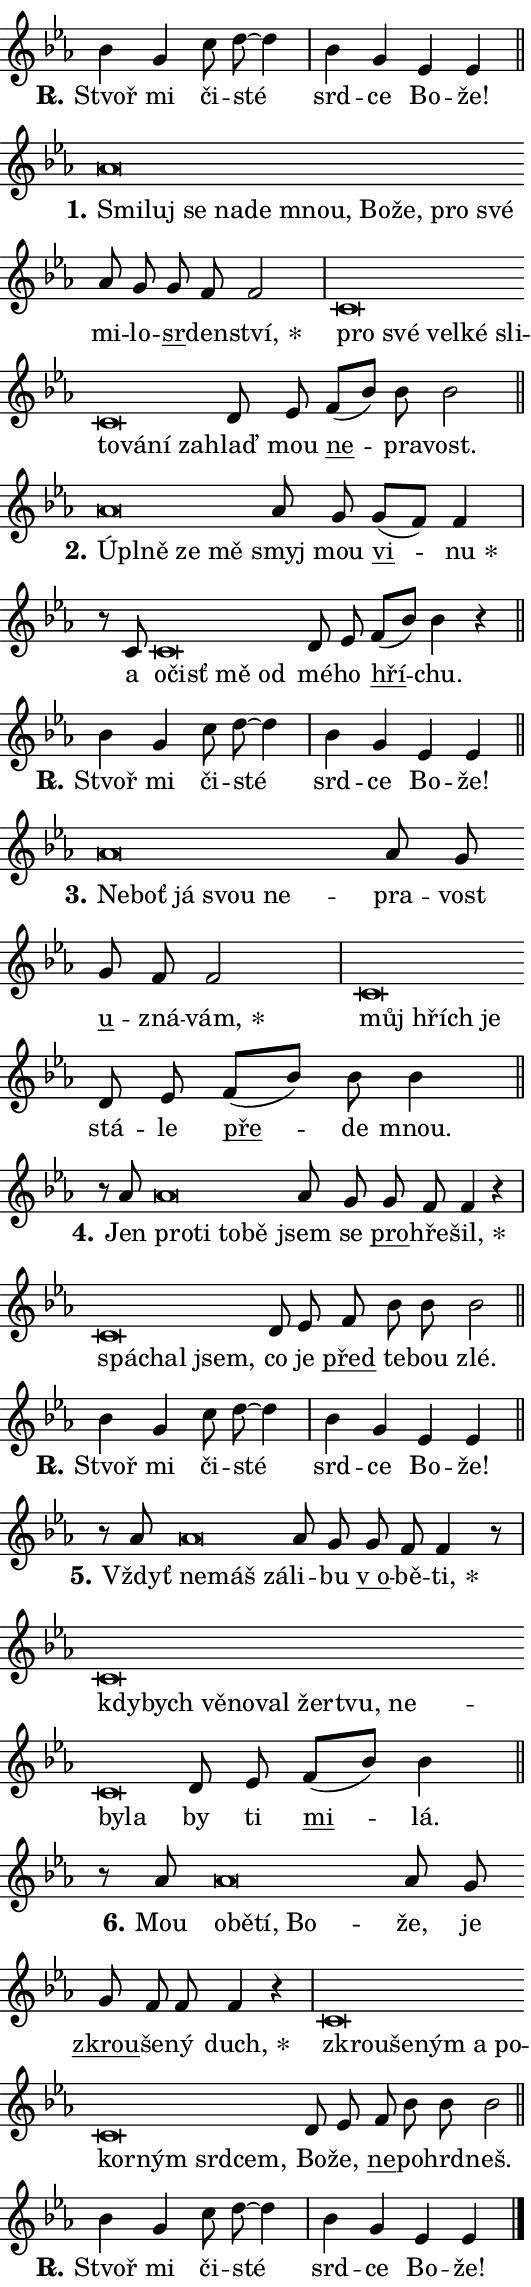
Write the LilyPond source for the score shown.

\version "2.24.0"
\header { tagline = "" }
\paper {
  indent = 0\cm
  top-margin = 0\cm
  right-margin = 0.13\cm % to fit lyric hyphens
  bottom-margin = 0\cm
  left-margin = 0\cm
  paper-width = 9\cm
  page-breaking = #ly:one-page-breaking
  system-system-spacing.basic-distance = #11
  score-system-spacing.basic-distance = #11
  ragged-last = ##f
}


%% Author: Thomas Morley
%% https://lists.gnu.org/archive/html/lilypond-user/2020-05/msg00002.html
#(define (line-position grob)
"Returns position of @var[grob} in current system:
   @code{'start}, if at first time-step
   @code{'end}, if at last time-step
   @code{'middle} otherwise
"
  (let* ((col (ly:item-get-column grob))
         (ln (ly:grob-object col 'left-neighbor))
         (rn (ly:grob-object col 'right-neighbor))
         (col-to-check-left (if (ly:grob? ln) ln col))
         (col-to-check-right (if (ly:grob? rn) rn col))
         (break-dir-left
           (and
             (ly:grob-property col-to-check-left 'non-musical #f)
             (ly:item-break-dir col-to-check-left)))
         (break-dir-right
           (and
             (ly:grob-property col-to-check-right 'non-musical #f)
             (ly:item-break-dir col-to-check-right))))
        (cond ((eqv? 1 break-dir-left) 'start)
              ((eqv? -1 break-dir-right) 'end)
              (else 'middle))))

#(define (tranparent-at-line-position vctor)
  (lambda (grob)
  "Relying on @code{line-position} select the relevant enry from @var{vctor}.
Used to determine transparency,"
    (case (line-position grob)
      ((end) (not (vector-ref vctor 0)))
      ((middle) (not (vector-ref vctor 1)))
      ((start) (not (vector-ref vctor 2))))))

noteHeadBreakVisibility =
#(define-music-function (break-visibility)(vector?)
"Makes @code{NoteHead}s transparent relying on @var{break-visibility}"
#{
  \override NoteHead.transparent =
    #(tranparent-at-line-position break-visibility)
#})

#(define delete-ledgers-for-transparent-note-heads
  (lambda (grob)
    "Reads whether a @code{NoteHead} is transparent.
If so this @code{NoteHead} is removed from @code{'note-heads} from
@var{grob}, which is supposed to be @code{LedgerLineSpanner}.
As a result ledgers are not printed for this @code{NoteHead}"
    (let* ((nhds-array (ly:grob-object grob 'note-heads))
           (nhds-list
             (if (ly:grob-array? nhds-array)
                 (ly:grob-array->list nhds-array)
                 '()))
           ;; Relies on the transparent-property being done before
           ;; Staff.LedgerLineSpanner.after-line-breaking is executed.
           ;; This is fragile ...
           (to-keep
             (remove
               (lambda (nhd)
                 (ly:grob-property nhd 'transparent #f))
               nhds-list)))
      ;; TODO find a better method to iterate over grob-arrays, similiar
      ;; to filter/remove etc for lists
      ;; For now rebuilt from scratch
      (set! (ly:grob-object grob 'note-heads)  '())
      (for-each
        (lambda (nhd)
          (ly:pointer-group-interface::add-grob grob 'note-heads nhd))
        to-keep))))

squashNotes = {
  \override NoteHead.X-extent = #'(-0.2 . 0.2)
  \override NoteHead.Y-extent = #'(-0.75 . 0)
  \override NoteHead.stencil =
    #(lambda (grob)
       (let ((pos (ly:grob-property grob 'staff-position)))
         (begin
           (if (< pos -7) (display "ERROR: Lower brevis then expected\n") (display ""))
           (if (<= pos -6) ly:text-interface::print ly:note-head::print))))
}
unSquashNotes = {
  \revert NoteHead.X-extent
  \revert NoteHead.Y-extent
  \revert NoteHead.stencil
}

hideNotes = \noteHeadBreakVisibility #begin-of-line-visible
unHideNotes = \noteHeadBreakVisibility #all-visible

% work-around for resetting accidentals
% https://lilypond.org/doc/v2.23/Documentation/notation/displaying-rhythms#unmetered-music
cadenzaMeasure = {
  \cadenzaOff
  \partial 1024 s1024
  \cadenzaOn
}

#(define-markup-command (accent layout props text) (markup?)
  "Underline accented syllable"
  (interpret-markup layout props
    #{\markup \override #'(offset . 4.3) \underline { #text }#}))

responsum = \markup \concat {
  "R" \hspace #-1.05 \path #0.1 #'((moveto 0 0.07) (lineto 0.9 0.8)) \hspace #0.05 "."
}

spaceSize = #0.6828661417322834 % exact space size for TeX Gyre Schola

\layout {
  \context {
    \Staff
    \remove "Time_signature_engraver"
    \override LedgerLineSpanner.after-line-breaking = #delete-ledgers-for-transparent-note-heads
  }
  \context {
    \Lyrics {
      \override LyricSpace.minimum-distance = \spaceSize
      \override LyricText.font-name = #"TeX Gyre Schola"
      \override LyricText.font-size = 1
      \override StanzaNumber.font-name = #"TeX Gyre Schola Bold"
      \override StanzaNumber.font-size = 1
    }
  }
  \context {
    \Score 
    \override NoteHead.text =
      #(lambda (grob) 
        (let ((pos (ly:grob-property grob 'staff-position)))
          #{\markup {
            \combine
              \halign #-0.55 \raise #(if (= pos -6) 0 0.5) \override #'(thickness . 2) \draw-line #'(3.2 . 0)
              \musicglyph "noteheads.sM1"
          }#}))
  }
}

% magnetic-lyrics.ily
%
%   written by
%     Jean Abou Samra <jean@abou-samra.fr>
%     Werner Lemberg <wl@gnu.org>
%
%   adapted by
%     Jiri Hon <jiri.hon@gmail.com>
%
% Version 2022-Apr-15

% https://www.mail-archive.com/lilypond-user@gnu.org/msg149350.html

#(define (Left_hyphen_pointer_engraver context)
   "Collect syllable-hyphen-syllable occurrences in lyrics and store
them in properties.  This engraver only looks to the left.  For
example, if the lyrics input is @code{foo -- bar}, it does the
following.

@itemize @bullet
@item
Set the @code{text} property of the @code{LyricHyphen} grob between
@q{foo} and @q{bar} to @code{foo}.

@item
Set the @code{left-hyphen} property of the @code{LyricText} grob with
text @q{foo} to the @code{LyricHyphen} grob between @q{foo} and
@q{bar}.
@end itemize

Use this auxiliary engraver in combination with the
@code{lyric-@/text::@/apply-@/magnetic-@/offset!} hook."
   (let ((hyphen #f)
         (text #f))
     (make-engraver
      (acknowledgers
       ((lyric-syllable-interface engraver grob source-engraver)
        (set! text grob)))
      (end-acknowledgers
       ((lyric-hyphen-interface engraver grob source-engraver)
        ;(when (not (grob::has-interface grob 'lyric-space-interface))
          (set! hyphen grob)));)
      ((stop-translation-timestep engraver)
       (when (and text hyphen)
         (ly:grob-set-object! text 'left-hyphen hyphen))
       (set! text #f)
       (set! hyphen #f)))))

#(define (lyric-text::apply-magnetic-offset! grob)
   "If the space between two syllables is less than the value in
property @code{LyricText@/.details@/.squash-threshold}, move the right
syllable to the left so that it gets concatenated with the left
syllable.

Use this function as a hook for
@code{LyricText@/.after-@/line-@/breaking} if the
@code{Left_@/hyphen_@/pointer_@/engraver} is active."
   (let ((hyphen (ly:grob-object grob 'left-hyphen #f)))
     (when hyphen
       (let ((left-text (ly:spanner-bound hyphen LEFT)))
         (when (grob::has-interface left-text 'lyric-syllable-interface)
           (let* ((common (ly:grob-common-refpoint grob left-text X))
                  (this-x-ext (ly:grob-extent grob common X))
                  (left-x-ext
                   (begin
                     ;; Trigger magnetism for left-text.
                     (ly:grob-property left-text 'after-line-breaking)
                     (ly:grob-extent left-text common X)))
                  ;; `delta` is the gap width between two syllables.
                  (delta (- (interval-start this-x-ext)
                            (interval-end left-x-ext)))
                  (details (ly:grob-property grob 'details))
                  (threshold (assoc-get 'squash-threshold details 0.2)))
             (when (< delta threshold)
               (let* (;; We have to manipulate the input text so that
                      ;; ligatures crossing syllable boundaries are not
                      ;; disabled.  For languages based on the Latin
                      ;; script this is essentially a beautification.
                      ;; However, for non-Western scripts it can be a
                      ;; necessity.
                      (lt (ly:grob-property left-text 'text))
                      (rt (ly:grob-property grob 'text))
                      (is-space (grob::has-interface hyphen 'lyric-space-interface))
                      (space (if is-space " " ""))
                      (extra-delta (if is-space spaceSize 0))
                      ;; Append new syllable.
                      (ltrt-space (if (and (string? lt) (string? rt))
                                (string-append lt space rt)
                                (make-concat-markup (list lt space rt))))
                      ;; Right-align `ltrt` to the right side.
                      (ltrt-space-markup (grob-interpret-markup
                               grob
                               (make-translate-markup
                                (cons (interval-length this-x-ext) 0)
                                (make-right-align-markup ltrt-space)))))
                 (begin
                   ;; Don't print `left-text`.
                   (ly:grob-set-property! left-text 'stencil #f)
                   ;; Set text and stencil (which holds all collected
                   ;; syllables so far) and shift it to the left.
                   (ly:grob-set-property! grob 'text ltrt-space)
                   (ly:grob-set-property! grob 'stencil ltrt-space-markup)
                   (ly:grob-translate-axis! grob (- (- delta extra-delta)) X))))))))))


#(define (lyric-hyphen::displace-bounds-first grob)
   ;; Make very sure this callback isn't triggered too early.
   (let ((left (ly:spanner-bound grob LEFT))
         (right (ly:spanner-bound grob RIGHT)))
     (ly:grob-property left 'after-line-breaking)
     (ly:grob-property right 'after-line-breaking)
     (ly:lyric-hyphen::print grob)))

squashThreshold = #0.4

\layout {
  \context {
    \Lyrics
    \consists #Left_hyphen_pointer_engraver
    \override LyricText.after-line-breaking =
      #lyric-text::apply-magnetic-offset!
    \override LyricHyphen.stencil = #lyric-hyphen::displace-bounds-first
    \override LyricText.details.squash-threshold = \squashThreshold
    \override LyricHyphen.minimum-distance = 0
    \override LyricHyphen.minimum-length = \squashThreshold
  }
}

squashText = \override LyricText.details.squash-threshold = 9999
unSquashText = \override LyricText.details.squash-threshold = \squashThreshold

leftText = \override LyricText.self-alignment-X = #LEFT
unLeftText = \revert LyricText.self-alignment-X

starOffset = #(lambda (grob) 
                (let ((x_offset (ly:self-alignment-interface::aligned-on-x-parent grob)))
                  (if (= x_offset 0) 0 (+ x_offset 1.2))))

star = #(define-music-function (syllable)(string?)
"Append star separator at the end of a syllable"
#{
  \once \override LyricText.X-offset = #starOffset
  \lyricmode { \markup {
    #syllable
    \override #'((font-name . "TeX Gyre Schola Bold")) \hspace #0.2 \lower #0.65 \larger "*"
  } }
#})

starAccent = #(define-music-function (syllable)(string?)
"Append star separator at the end of a syllable and make accent"
#{
  \once \override LyricText.X-offset = #starOffset
  \lyricmode { \markup {
    \accent #syllable
    \override #'((font-name . "TeX Gyre Schola Bold")) \hspace #0.2 \lower #0.65 \larger "*"
  } }
#})

breath = #(define-music-function (syllable)(string?)
"Append breathing indicator at the end of a syllable"
#{
  \lyricmode { \markup { #syllable "+" } }
#})

optionalBreath = #(define-music-function (syllable)(string?)
"Append optional breathing indicator at the end of a syllable"
#{
  \lyricmode { \markup { #syllable "(+)" } }
#})


\score {
    <<
        \new Voice = "melody" { \cadenzaOn \key es \major \relative { bes'4 g c8 d8~ d4 \cadenzaMeasure \bar "|" bes4 g \bar "" es es \cadenzaMeasure \bar "||" \break } }
        \new Lyrics \lyricsto "melody" { \lyricmode { \set stanza = \responsum
Stvoř mi či -- sté srd -- ce Bo -- že! } }
    >>
    \layout {}
}

\score {
    <<
        \new Voice = "melody" { \cadenzaOn \key es \major \relative { \squashNotes as'\breve*1/16 \hideNotes \breve*1/16 \bar "" \breve*1/16 \bar "" \breve*1/16 \bar "" \breve*1/16 \bar "" \breve*1/16 \bar "" \breve*1/16 \bar "" \breve*1/16 \bar "" \breve*1/16 \breve*1/16 \bar "" \unHideNotes \unSquashNotes as8 g \bar "" g f f2 \cadenzaMeasure \bar "|" \squashNotes c\breve*1/16 \hideNotes \breve*1/16 \bar "" \breve*1/16 \bar "" \breve*1/16 \bar "" \breve*1/16 \bar "" \breve*1/16 \bar "" \breve*1/16 \bar "" \breve*1/16 \breve*1/16 \bar "" \unHideNotes \unSquashNotes d8 es \bar "" f[( bes)] bes bes2 \cadenzaMeasure \bar "||" \break } }
        \new Lyrics \lyricsto "melody" { \lyricmode { \set stanza = "1."
\leftText Smi -- \squashText luj se na -- de mnou, Bo -- že, pro své \unLeftText \unSquashText mi -- lo -- \markup \accent sr -- den -- \star ství, \leftText pro \squashText své vel -- ké sli -- to -- vá -- ní za -- \unLeftText \unSquashText hlaď mou \markup \accent ne -- pra -- vost. } }
    >>
    \layout {}
}

\score {
    <<
        \new Voice = "melody" { \cadenzaOn \key es \major \relative { \squashNotes as'\breve*1/16 \hideNotes \breve*1/16 \bar "" \breve*1/16 \breve*1/16 \bar "" \unHideNotes \unSquashNotes as8 g \bar "" g[( f)] f4 \cadenzaMeasure \bar "|" r8 c \squashNotes c\breve*1/16 \hideNotes \breve*1/16 \bar "" \breve*1/16 \breve*1/16 \bar "" \unHideNotes \unSquashNotes d8 es \bar "" f[( bes)] bes4 r \cadenzaMeasure \bar "||" \break } }
        \new Lyrics \lyricsto "melody" { \lyricmode { \set stanza = "2."
\leftText Úpl -- \squashText ně ze mě \unLeftText \unSquashText smyj mou \markup \accent vi -- \star nu a \leftText o -- \squashText čisť mě od \unLeftText \unSquashText mé -- ho \markup \accent hří -- chu. } }
    >>
    \layout {}
}

\score {
    <<
        \new Voice = "melody" { \cadenzaOn \key es \major \relative { bes'4 g c8 d8~ d4 \cadenzaMeasure \bar "|" bes4 g \bar "" es es \cadenzaMeasure \bar "||" \break } }
        \new Lyrics \lyricsto "melody" { \lyricmode { \set stanza = \responsum
Stvoř mi či -- sté srd -- ce Bo -- že! } }
    >>
    \layout {}
}

\score {
    <<
        \new Voice = "melody" { \cadenzaOn \key es \major \relative { \squashNotes as'\breve*1/16 \hideNotes \breve*1/16 \bar "" \breve*1/16 \bar "" \breve*1/16 \breve*1/16 \bar "" \unHideNotes \unSquashNotes as8 g \bar "" g f f2 \cadenzaMeasure \bar "|" \squashNotes c\breve*1/16 \hideNotes \breve*1/16 \breve*1/16 \bar "" \unHideNotes \unSquashNotes d8 es \bar "" f[( bes)] bes bes4 \cadenzaMeasure \bar "||" \break } }
        \new Lyrics \lyricsto "melody" { \lyricmode { \set stanza = "3."
\leftText Ne -- \squashText boť já svou ne -- \unLeftText \unSquashText pra -- vost \markup \accent u -- zná -- \star vám, \leftText můj \squashText hřích je \unLeftText \unSquashText stá -- le \markup \accent pře -- de mnou. } }
    >>
    \layout {}
}

\score {
    <<
        \new Voice = "melody" { \cadenzaOn \key es \major \relative { r8 as' \squashNotes as\breve*1/16 \hideNotes \breve*1/16 \bar "" \breve*1/16 \breve*1/16 \bar "" \unHideNotes \unSquashNotes as8 g \bar "" g f f4 r \cadenzaMeasure \bar "|" \squashNotes c\breve*1/16 \hideNotes \breve*1/16 \breve*1/16 \bar "" \unHideNotes \unSquashNotes d8 es \bar "" f bes bes bes2 \cadenzaMeasure \bar "||" \break } }
        \new Lyrics \lyricsto "melody" { \lyricmode { \set stanza = "4."
Jen \leftText pro -- \squashText ti to -- bě \unLeftText \unSquashText jsem se \markup \accent pro -- hře -- \star šil, \leftText spá -- \squashText chal jsem, \unLeftText \unSquashText co je \markup \accent před te -- bou zlé. } }
    >>
    \layout {}
}

\score {
    <<
        \new Voice = "melody" { \cadenzaOn \key es \major \relative { bes'4 g c8 d8~ d4 \cadenzaMeasure \bar "|" bes4 g \bar "" es es \cadenzaMeasure \bar "||" \break } }
        \new Lyrics \lyricsto "melody" { \lyricmode { \set stanza = \responsum
Stvoř mi či -- sté srd -- ce Bo -- že! } }
    >>
    \layout {}
}

\score {
    <<
        \new Voice = "melody" { \cadenzaOn \key es \major \relative { r8 as' \squashNotes as\breve*1/16 \hideNotes \breve*1/16 \breve*1/16 \bar "" \unHideNotes \unSquashNotes as8 g \bar "" g f f4 r8 \cadenzaMeasure \bar "|" \squashNotes c\breve*1/16 \hideNotes \breve*1/16 \bar "" \breve*1/16 \bar "" \breve*1/16 \bar "" \breve*1/16 \bar "" \breve*1/16 \bar "" \breve*1/16 \bar "" \breve*1/16 \bar "" \breve*1/16 \breve*1/16 \bar "" \unHideNotes \unSquashNotes d8 es \bar "" f[( bes)] bes4 \cadenzaMeasure \bar "||" \break } }
        \new Lyrics \lyricsto "melody" { \lyricmode { \set stanza = "5."
Vždyť \leftText ne -- \squashText máš zá -- \unLeftText \unSquashText li -- bu \markup \accent "v o" -- bě -- \star ti, \leftText kdy -- \squashText bych vě -- no -- val žer -- tvu, ne -- by -- la \unLeftText \unSquashText by ti \markup \accent mi -- lá. } }
    >>
    \layout {}
}

\score {
    <<
        \new Voice = "melody" { \cadenzaOn \key es \major \relative { r8 as' \squashNotes as\breve*1/16 \hideNotes \breve*1/16 \bar "" \breve*1/16 \breve*1/16 \bar "" \unHideNotes \unSquashNotes as8 g \bar "" g f f f4 r \cadenzaMeasure \bar "|" \squashNotes c\breve*1/16 \hideNotes \breve*1/16 \bar "" \breve*1/16 \bar "" \breve*1/16 \bar "" \breve*1/16 \bar "" \breve*1/16 \bar "" \breve*1/16 \bar "" \breve*1/16 \breve*1/16 \bar "" \unHideNotes \unSquashNotes d8 es \bar "" f bes bes bes2 \cadenzaMeasure \bar "||" \break } }
        \new Lyrics \lyricsto "melody" { \lyricmode { \set stanza = "6."
Mou \leftText o -- \squashText bě -- tí, Bo -- \unLeftText \unSquashText že, je \markup \accent zkrou -- še -- ný \star duch, \leftText zkrou -- \squashText še -- ným a po -- kor -- ným srd -- cem, \unLeftText \unSquashText Bo -- že, \markup \accent ne -- po -- hrd -- neš. } }
    >>
    \layout {}
}

\score {
    <<
        \new Voice = "melody" { \cadenzaOn \key es \major \relative { bes'4 g c8 d8~ d4 \cadenzaMeasure \bar "|" bes4 g \bar "" es es \cadenzaMeasure \bar "||" \break } \bar "|." }
        \new Lyrics \lyricsto "melody" { \lyricmode { \set stanza = \responsum
Stvoř mi či -- sté srd -- ce Bo -- že! } }
    >>
    \layout {}
}
